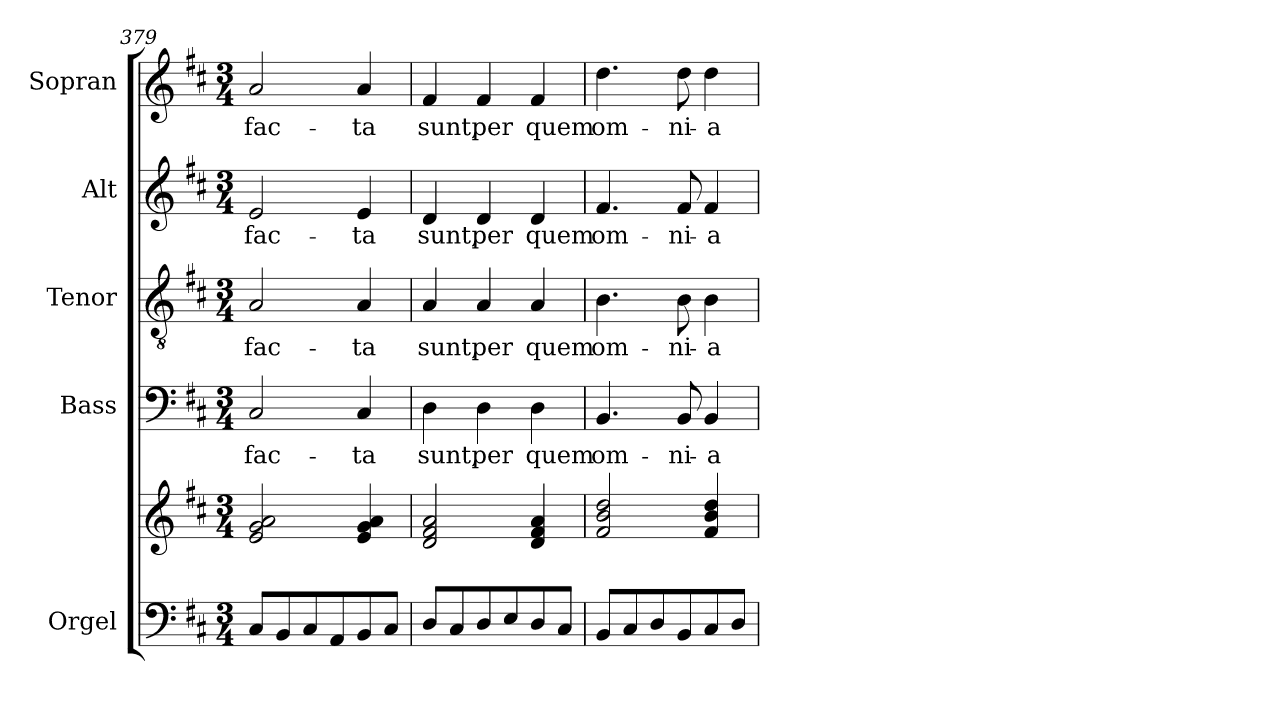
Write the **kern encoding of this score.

**kern	**kern	**kern	**text	**kern	**text	**kern	**text	**kern	**text
*part5	*part5	*part4	*part4	*part3	*part3	*part2	*part2	*part1	*part1
*staff6	*staff5	*staff4	*staff4	*staff3	*staff3	*staff2	*staff2	*staff1	*staff1
*I"Orgel	*	*I"Bass	*	*I"Tenor	*	*I"Alt	*	*I"Sopran	*
*I'Org.	*	*I'B.	*	*I'T.	*	*I'A.	*	*I'S.	*
*clefF4	*clefG2	*clefF4	*	*clefGv2	*	*clefG2	*	*clefG2	*
*k[f#c#]	*k[f#c#]	*k[f#c#]	*	*k[f#c#]	*	*k[f#c#]	*	*k[f#c#]	*
*D:	*D:	*D:	*	*D:	*	*D:	*	*D:	*
*M3/4	*M3/4	*M3/4	*	*M3/4	*	*M3/4	*	*M3/4	*
=379	=379	=379	=379	=379	=379	=379	=379	=379	=379
!	!	!	!LO:LY:b	!	!LO:LY:b	!	!LO:LY:b	!	!LO:LY:b
8C#/L	2e/ 2g/ 2a/	2C#/	fac-	2A/	fac-	2e/	fac-	2a/	fac-
8BB/	.	.	.	.	.	.	.	.	.
8C#/	.	.	.	.	.	.	.	.	.
8AA/	.	.	.	.	.	.	.	.	.
!	!	!	!LO:LY:b	!	!LO:LY:b	!	!LO:LY:b	!	!LO:LY:b
8BB/	4e/ 4g/ 4a/	4C#/	-ta	4A/	-ta	4e/	-ta	4a/	-ta
8C#/J	.	.	.	.	.	.	.	.	.
=380	=380	=380	=380	=380	=380	=380	=380	=380	=380
!	!	!	!LO:LY:b	!	!LO:LY:b	!	!LO:LY:b	!	!LO:LY:b
8D/L	2d/ 2f#/ 2a/	4D\	sunt,	4A/	sunt,	4d/	sunt,	4f#/	sunt,
8C#/	.	.	.	.	.	.	.	.	.
!	!	!	!LO:LY:b	!	!LO:LY:b	!	!LO:LY:b	!	!LO:LY:b
8D/	.	4D\	per	4A/	per	4d/	per	4f#/	per
8E/	.	.	.	.	.	.	.	.	.
!	!	!	!LO:LY:b	!	!LO:LY:b	!	!LO:LY:b	!	!LO:LY:b
8D/	4d/ 4f#/ 4a/	4D\	quem	4A/	quem	4d/	quem	4f#/	quem
8C#/J	.	.	.	.	.	.	.	.	.
=381	=381	=381	=381	=381	=381	=381	=381	=381	=381
!	!	!	!LO:LY:b	!	!LO:LY:b	!	!LO:LY:b	!	!LO:LY:b
8BB/L	2f#/ 2b/ 2dd/	4.BB/	om-	4.B\	om-	4.f#/	om-	4.dd\	om-
8C#/	.	.	.	.	.	.	.	.	.
8D/	.	.	.	.	.	.	.	.	.
!	!	!	!LO:LY:b	!	!LO:LY:b	!	!LO:LY:b	!	!LO:LY:b
8BB/	.	8BB/	-ni-	8B\	-ni-	8f#/	-ni-	8dd\	-ni-
!	!	!	!LO:LY:b	!	!LO:LY:b	!	!LO:LY:b	!	!LO:LY:b
8C#/	4f#/ 4b/ 4dd/	4BB/	-a	4B\	-a	4f#/	-a	4dd\	-a
8D/J	.	.	.	.	.	.	.	.	.
=	=	=	=	=	=	=	=	=	=
*-	*-	*-	*-	*-	*-	*-	*-	*-	*-
